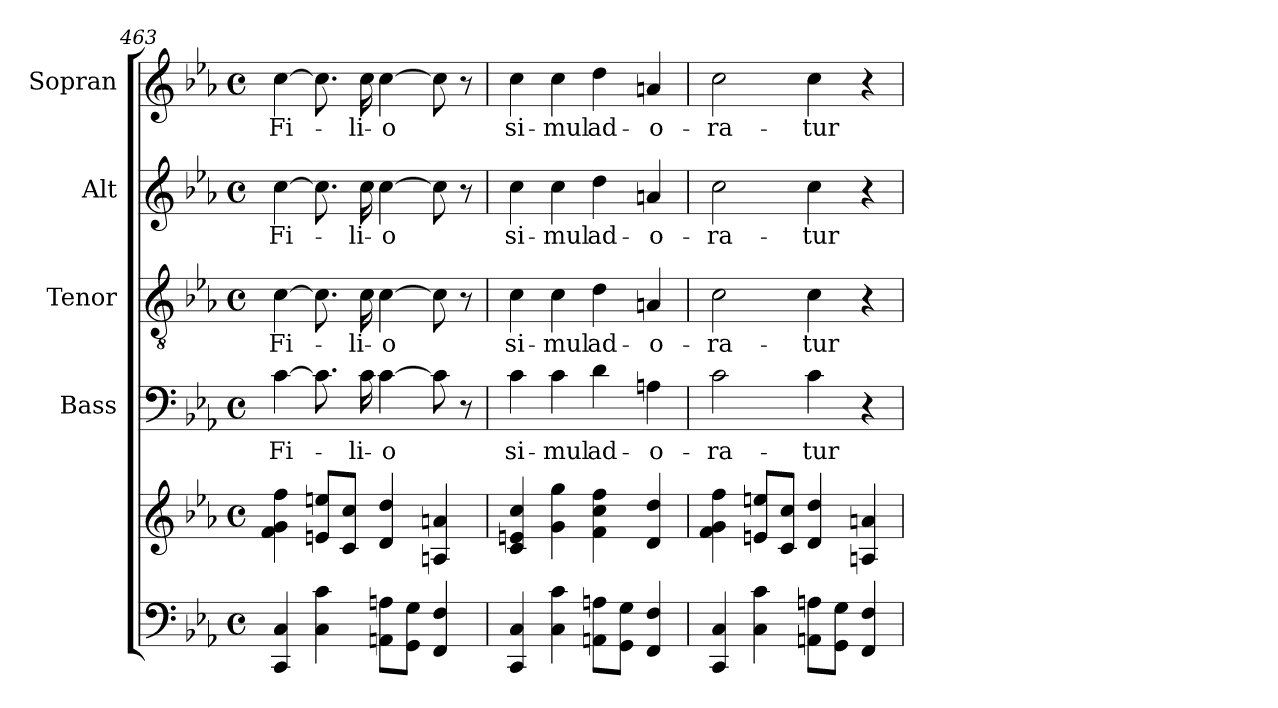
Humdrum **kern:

**kern	**kern	**kern	**text	**kern	**text	**kern	**text	**kern	**text
*part5	*part5	*part4	*part4	*part3	*part3	*part2	*part2	*part1	*part1
*staff6	*staff5	*staff4	*staff4	*staff3	*staff3	*staff2	*staff2	*staff1	*staff1
*	*	*I"Bass	*	*I"Tenor	*	*I"Alt	*	*I"Sopran	*
*	*	*I'B.	*	*I'T.	*	*I'A.	*	*I'S.	*
*clefF4	*clefG2	*clefF4	*	*clefGv2	*	*clefG2	*	*clefG2	*
*k[b-e-a-]	*k[b-e-a-]	*k[b-e-a-]	*	*k[b-e-a-]	*	*k[b-e-a-]	*	*k[b-e-a-]	*
*E-:	*E-:	*E-:	*	*E-:	*	*E-:	*	*E-:	*
*M4/4	*M4/4	*M4/4	*	*M4/4	*	*M4/4	*	*M4/4	*
*met(c)	*met(c)	*met(c)	*	*met(c)	*	*met(c)	*	*met(c)	*
=463	=463	=463	=463	=463	=463	=463	=463	=463	=463
!	!	!	!LO:LY:b	!	!LO:LY:b	!	!LO:LY:b	!	!LO:LY:b
4CC/ 4C/	4f\ 4g\ 4ff\	[4c\	Fi-	[4c\	Fi-	[4cc\	Fi-	[4cc\	Fi-
4C\ 4c\	8en/ 8een/L	8.c\]	.	8.c\]	.	8.cc\]	.	8.cc\]	.
.	8c/ 8cc/J	.	.	.	.	.	.	.	.
!	!	!	!LO:LY:b	!	!LO:LY:b	!	!LO:LY:b	!	!LO:LY:b
.	.	16c\	-li-	16c\	-li-	16cc\	-li-	16cc\	-li-
!	!	!	!LO:LY:b	!	!LO:LY:b	!	!LO:LY:b	!	!LO:LY:b
8AAn\ 8An\L	4d/ 4dd/	[4c\	-o	[4c\	-o	[4cc\	-o	[4cc\	-o
8GG\ 8G\J	.	.	.	.	.	.	.	.	.
4FF/ 4F/	4An/ 4an/	8c\]	.	8c\]	.	8cc\]	.	8cc\]	.
.	.	8r	.	8r	.	8r	.	8r	.
=464	=464	=464	=464	=464	=464	=464	=464	=464	=464
!	!	!	!LO:LY:b	!	!LO:LY:b	!	!LO:LY:b	!	!LO:LY:b
4CC/ 4C/	4c/ 4en/ 4cc/	4c\	si-	4c\	si-	4cc\	si-	4cc\	si-
!	!	!	!LO:LY:b	!	!LO:LY:b	!	!LO:LY:b	!	!LO:LY:b
4C\ 4c\	4g\ 4gg\	4c\	-mul	4c\	-mul	4cc\	-mul	4cc\	-mul
!	!	!	!LO:LY:b	!	!LO:LY:b	!	!LO:LY:b	!	!LO:LY:b
8AAn\ 8An\L	4f\ 4cc\ 4ff\	4d\	ad-	4d\	ad-	4dd\	ad-	4dd\	ad-
8GG\ 8G\J	.	.	.	.	.	.	.	.	.
!	!	!	!LO:LY:b	!	!LO:LY:b	!	!LO:LY:b	!	!LO:LY:b
4FF/ 4F/	4d/ 4dd/	4An\	-o-	4An/	-o-	4an/	-o-	4an/	-o-
!!LO:LB:g=z
=465	=465	=465	=465	=465	=465	=465	=465	=465	=465
!	!	!	!LO:LY:b	!	!LO:LY:b	!	!LO:LY:b	!	!LO:LY:b
4CC/ 4C/	4f\ 4g\ 4ff\	2c\	-ra-	2c\	-ra-	2cc\	-ra-	2cc\	-ra-
4C\ 4c\	8en/ 8een/L	.	.	.	.	.	.	.	.
.	8c/ 8cc/J	.	.	.	.	.	.	.	.
!	!	!	!LO:LY:b	!	!LO:LY:b	!	!LO:LY:b	!	!LO:LY:b
8AAn\ 8An\L	4d/ 4dd/	4c\	-tur	4c\	-tur	4cc\	-tur	4cc\	-tur
8GG\ 8G\J	.	.	.	.	.	.	.	.	.
4FF/ 4F/	4An/ 4an/	4r	.	4r	.	4r	.	4r	.
=	=	=	=	=	=	=	=	=	=
*-	*-	*-	*-	*-	*-	*-	*-	*-	*-
